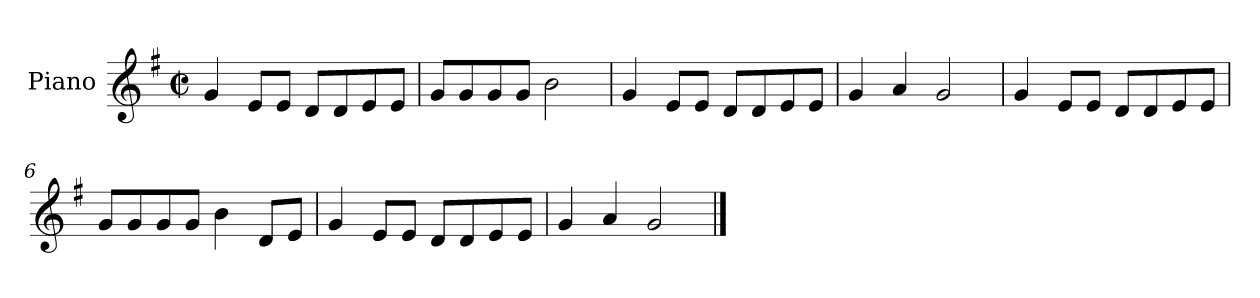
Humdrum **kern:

**kern
*part1
*staff1
*I"Piano
*I'Pno
*clefG2
*k[f#]
*G:
*M2/2
*met(c|)
=1
4g/
8e/L
8e/J
8d/L
8d/
8e/
8e/J
=2
8g/L
8g/
8g/
8g/J
2b\
=3
4g/
8e/L
8e/J
8d/L
8d/
8e/
8e/J
=4
4g/
4a/
2g/
=5
4g/
8e/L
8e/J
8d/L
8d/
8e/
8e/J
=6
8g/L
8g/
8g/
8g/J
4b\
8d/L
8e/J
=7
4g/
8e/L
8e/J
8d/L
8d/
8e/
8e/J
=8
4g/
4a/
2g/
==
*-
